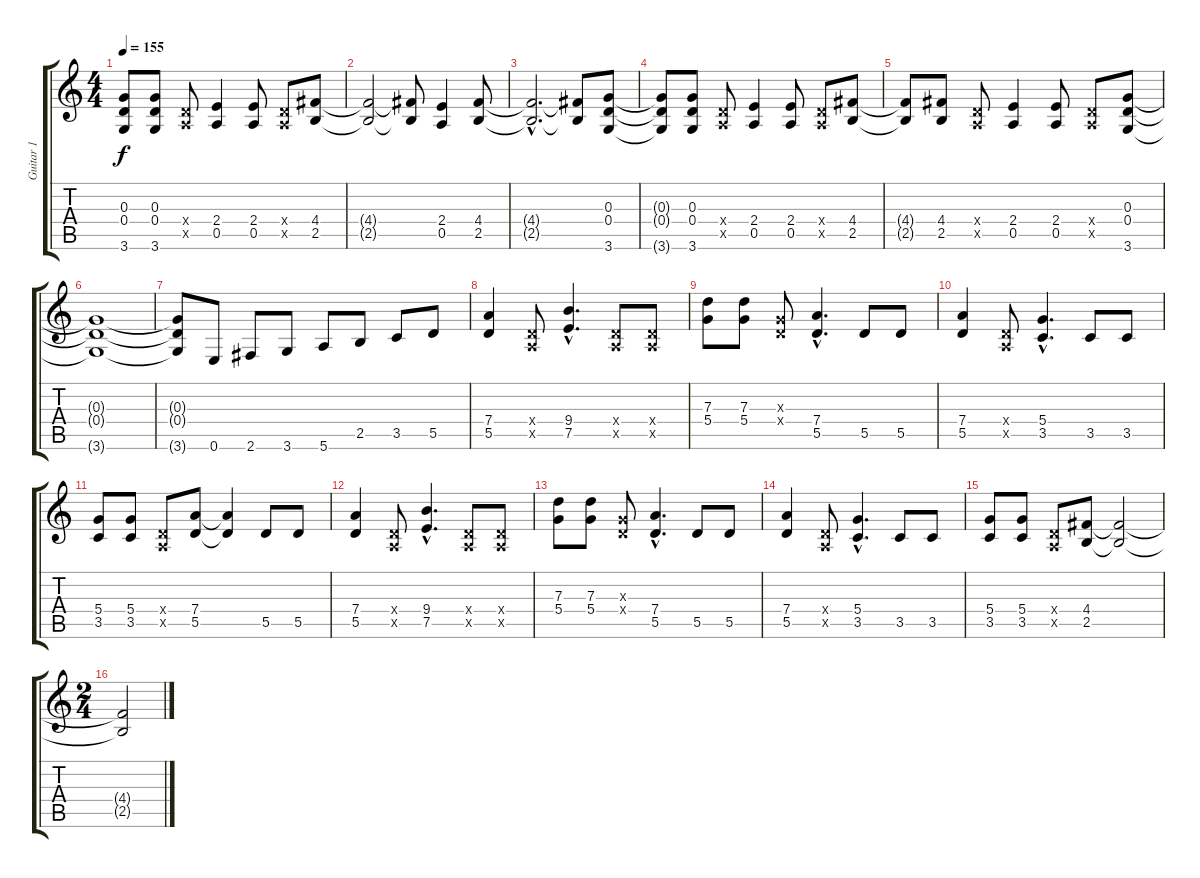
\track ("Guitar 1" "Guitar 1") {instrument distortionguitar}
\staff {score tabs}
\tuning (E4 B3 G3 D3 A2 E2) {hide}
\ts (4 4)
\tempo 155
\clef g2
\ks c
(0.3{t} 0.4{t} 3.6{t}).8{dy f} (0.3 0.4 3.6).8 (0.4{x} 0.5{x}).8 (2.4 0.5).4 (2.4 0.5).8 (0.4{x} 0.5{x}).8 (4.4 2.5).8 |
(4.4{t} 2.5{t}).2 (4.4{t} 2.5{t}).8 (2.4 0.5).4 (4.4 2.5).8 |
(4.4{hac t} 2.5{hac t}).2{d} (4.4{t} 2.5{t}).8 (0.3 0.4 3.6).8 |
(0.3{t} 0.4{t} 3.6{t}).8 (0.3 0.4 3.6).8 (0.4{x} 0.5{x}).8 (2.4 0.5).4 (2.4 0.5).8 (0.4{x} 0.5{x}).8 (4.4 2.5).8 |
(4.4{t} 2.5{t}).8 (4.4 2.5).8 (0.4{x} 0.5{x}).8 (2.4 0.5).4 (2.4 0.5).8 (0.4{x} 0.5{x}).8 (0.3 0.4 3.6).8 |
(0.3{t} 0.4{t} 3.6{t}).1 |
(0.3{t} 0.4{t} 3.6{t}).8 0.6.8 2.6.8 3.6.8 5.6.8 2.5.8 3.5.8 5.5.8 |
(7.4 5.5).4 (0.4{x} 0.5{x}).8 (9.4{hac} 7.5{hac}).4{d} (0.4{x} 0.5{x}).8 (0.4{x} 0.5{x}).8 |
(7.3 5.4).8 (7.3 5.4).8 (0.3{x} 0.4{x}).8 (7.4{hac} 5.5{hac}).4{d} 5.5.8 5.5.8 |
(7.4 5.5).4 (0.4{x} 0.5{x}).8 (5.4{hac} 3.5{hac}).4{d} 3.5.8 3.5.8 |
(5.4 3.5).8 (5.4 3.5).8 (0.4{x} 0.5{x}).8 (7.4 5.5).8 (7.4{t} 5.5{t}).4 5.5.8 5.5.8 |
(7.4 5.5).4 (0.4{x} 0.5{x}).8 (9.4{hac} 7.5{hac}).4{d} (0.4{x} 0.5{x}).8 (0.4{x} 0.5{x}).8 |
(7.3 5.4).8 (7.3 5.4).8 (0.3{x} 0.4{x}).8 (7.4{hac} 5.5{hac}).4{d} 5.5.8 5.5.8 |
(7.4 5.5).4 (0.4{x} 0.5{x}).8 (5.4{hac} 3.5{hac}).4{d} 3.5.8 3.5.8 |
(5.4 3.5).8 (5.4 3.5).8 (0.4{x} 0.5{x}).8 (4.4 2.5).8 (4.4{t} 2.5{t}).2 |
\ts (2 4)
(4.4{t} 2.5{t}).2
